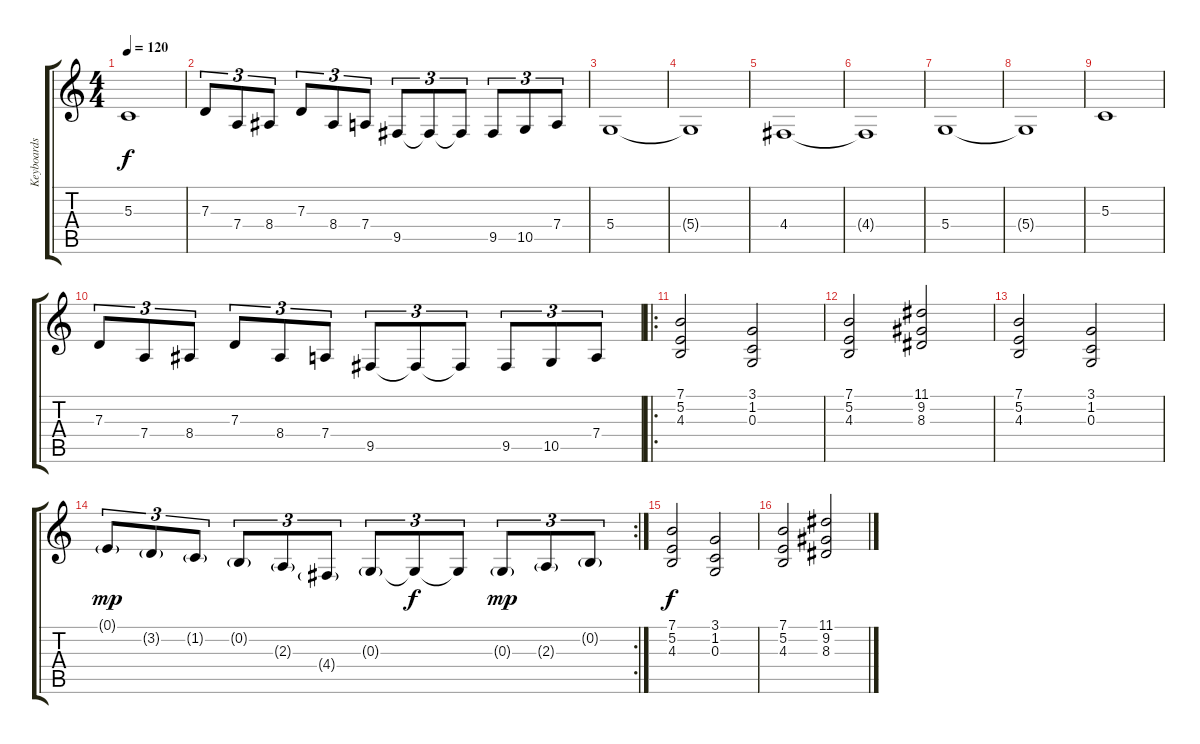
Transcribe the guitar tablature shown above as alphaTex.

\track ("Keyboards 1" "Keyboards ") {instrument synthstrings2}
\staff {score tabs}
\tuning (E4 B3 G3 D3 A2 E2) {hide}
\ts (4 4)
\tempo 120
\clef g2
\ks c
5.3.1{dy f} |
7.3.8{tu (3 2)} 7.4.8{tu (3 2)} 8.4.8{tu (3 2)} 7.3.8{tu (3 2)} 8.4.8{tu (3 2)} 7.4.8{tu (3 2)} 9.5.8{tu (3 2)} 9.5{t}.8{tu (3 2)} 9.5{t}.8{tu (3 2)} 9.5.8{tu (3 2)} 10.5.8{tu (3 2)} 7.4.8{tu (3 2)} |
5.4.1 |
5.4{t}.1 |
4.4.1 |
4.4{t}.1 |
5.4.1 |
5.4{t}.1 |
5.3.1 |
7.3.8{tu (3 2)} 7.4.8{tu (3 2)} 8.4.8{tu (3 2)} 7.3.8{tu (3 2)} 8.4.8{tu (3 2)} 7.4.8{tu (3 2)} 9.5.8{tu (3 2)} 9.5{t}.8{tu (3 2)} 9.5{t}.8{tu (3 2)} 9.5.8{tu (3 2)} 10.5.8{tu (3 2)} 7.4.8{tu (3 2)} |
\ro
(7.1 5.2 4.3).2{volume 11 instrument stringensemble1} (3.1 1.2 0.3).2 |
(7.1 5.2 4.3).2 (11.1 9.2 8.3).2 |
(7.1 5.2 4.3).2 (3.1 1.2 0.3).2 |
\rc 2
0.1{g}.8{tu (3 2) dy mp} 3.2{g}.8{tu (3 2)} 1.2{g}.8{tu (3 2)} 0.2{g}.8{tu (3 2)} 2.3{g}.8{tu (3 2)} 4.4{g}.8{tu (3 2)} 0.3{g}.8{tu (3 2)} 0.3{t}.8{tu (3 2) dy f} 0.3{t}.8{tu (3 2)} 0.3{g}.8{tu (3 2) dy mp} 2.3{g}.8{tu (3 2)} 0.2{g}.8{tu (3 2)} |
(7.1 5.2 4.3).2{dy f volume 11 instrument stringensemble1} (3.1 1.2 0.3).2 |
(7.1 5.2 4.3).2 (11.1 9.2 8.3).2
